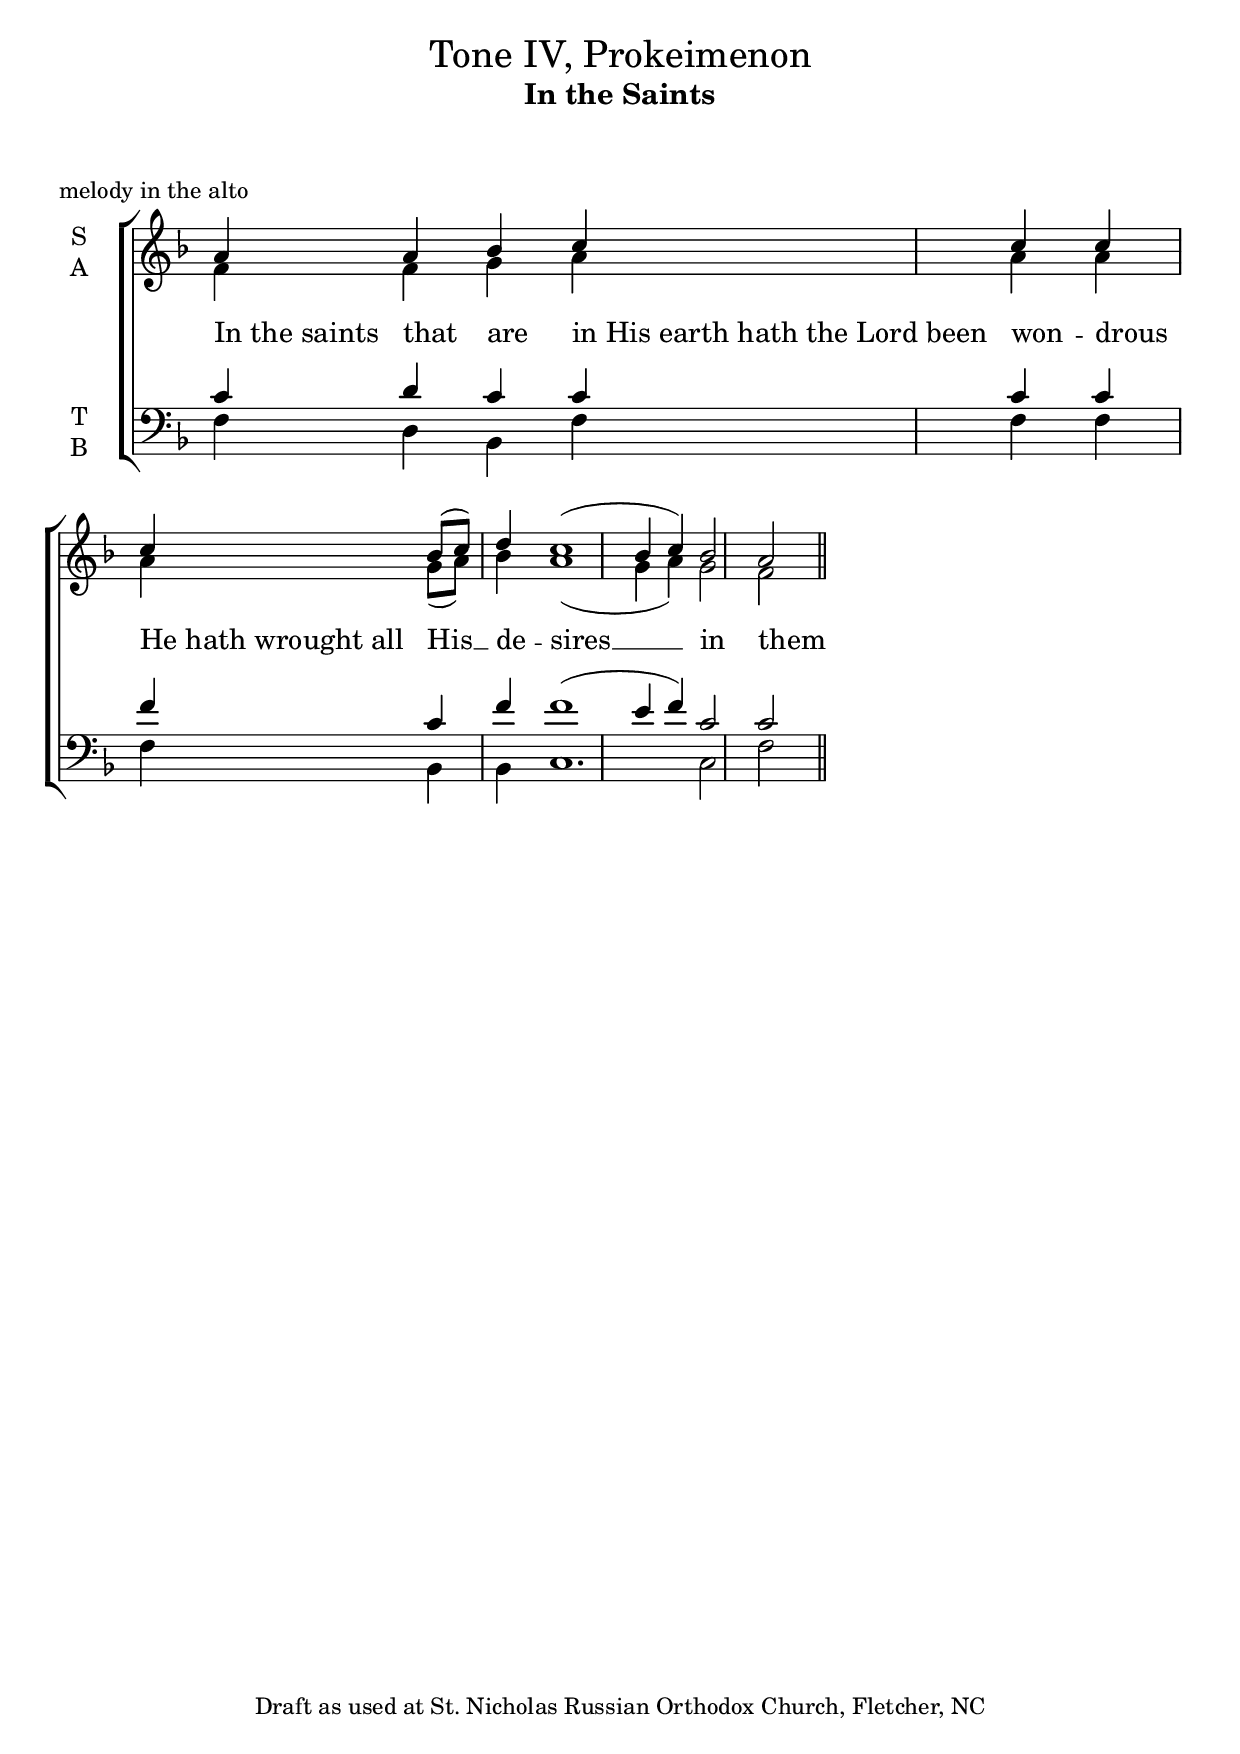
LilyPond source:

\version "2.18.0" 
\include "english.ly" 
\include "gregorian.ly" 

\layout { 
  \context{ 
    \Score \override SpacingSpanner.packed-spacing = ##f 
  } 
  \context{ 
    \Lyrics \override LyricHyphen.minimum-distance = #2.25 
    \override LyricSpace.minimum-distance = #2.25 
  } 
} 

\header { 
  title = \markup\normal-text\fontsize #0.25 
    "Tone IV, Prokeimenon" 
  subtitle = \markup\bold\fontsize #1 
        {"In the Saints"} 
  subsubtitle = \markup\bold\fontsize #4.25 
        {" "} 
  
  meter = \markup\bold\fontsize #4.25 
        {" "} 
    
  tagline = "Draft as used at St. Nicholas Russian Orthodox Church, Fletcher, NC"
 
} 


global = { 
  \key f \major 
  \override Staff.NoteHead.style = #'altdefault 
  \override Staff.TimeSignature.stencil = ##f 
  %\override Staff.BarLine.stencil = ##f 
  \set Score.defaultBarType = "-" 
  \bar "|." 
} 
move = { \bar "" \break }

soprano = 
\relative c'' { 
  \global 
  % 1
  a4 a bf c c c \bar "|"
  
  % last 
  c4 bf8(c) d4 c1 (bf4 c) bf2 a \bar "||"
}

alto = 
\relative c' { 
  \global 
  % 1
  f4 f g a a a \bar "|"
  
  %last
  a4 g8 (a) bf4 a1 (g4 a) g2 f \bar "||"
}

tenor = 
\relative c' { 
  \global 
  % 1
  c4 d c c c c \bar "|"
  
  %last
  f4 c f f1(e4 f) c2 c \bar "||"
} 

bass = 
\relative c { 
  \global 
  % 1
  f4 d bf f' f f \bar "|"
  
  %last
  f4 bf, bf c1. c2 f  \bar "||"
} 

verse = \lyricmode { 
  % Lyrics follow here. 
  \override LyricText.self-alignment-X = #LEFT
  
  "In the saints" that are "in His earth hath the Lord been" won -- drous
  "He hath wrought all" His __  de -- sires __ in them
}


\score {
  \header {
    piece = "melody in the alto"
  }
  \new ChoirStaff <<
    \new Staff \with { 
      midiInstrument = "string ensemble 1" 
      instrumentName = \markup \center-column { "S" "A" } 
    } <<
      \new Voice = "soprano" { \voiceOne \soprano } 
      \new Voice = "alto" { \voiceTwo \alto } 
    >>
    \new Lyrics \lyricsto "soprano" \verse 
    \new Staff \with { 
      midiInstrument = "string ensemble 1" 
      instrumentName = \markup \center-column { "T" "B" } 
    } << 
      \clef bass 
      \new Voice = "tenor" { \voiceThree \tenor } 
      \new Voice = "bass" { \voiceFour \bass } 
    >> 
  >>
  \layout { 
    ragged-last=##t 
    #(layout-set-staff-size 22) 
    \context { 
      \Lyrics 
      \override VerticalAxisGroup.staff-affinity = ##f 
      \override VerticalAxisGroup.staff-staff-spacing = 
        #'((basic-distance . 0) 
           (minimum-distance . 2) 
           (padding . 2)) 
    } 
    indent = 1.25\cm 
    \context { 
      \Staff 
      \override VerticalAxisGroup.staff-staff-spacing = 
        #'((basic-distance . 0) 
           (minimum-distance . 2) 
           (padding . 2)) 
    } 
  } 
}